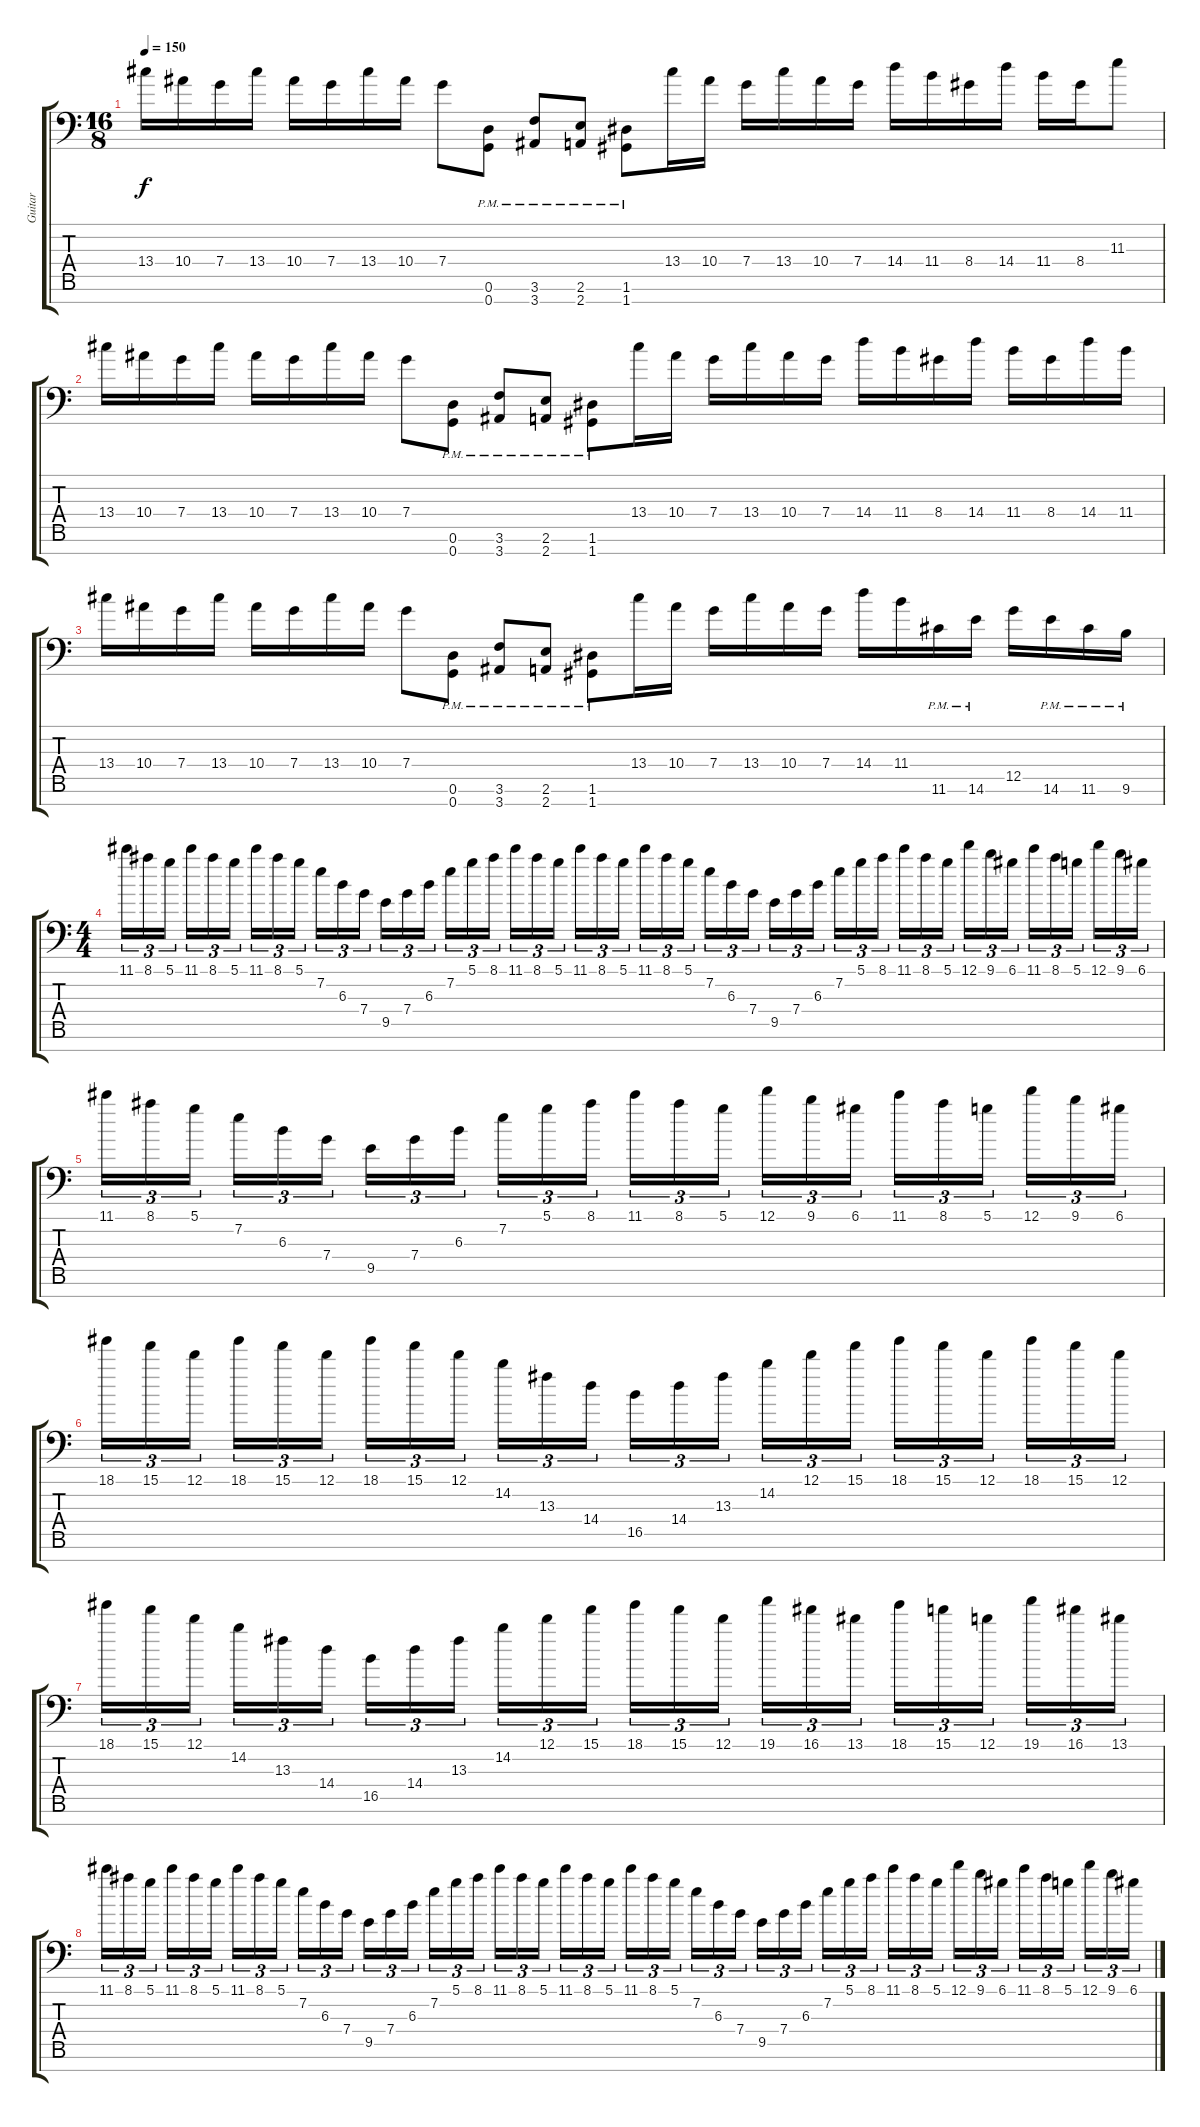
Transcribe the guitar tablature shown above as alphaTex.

\track ("Guitar" "Guitar") {instrument distortionguitar}
\staff {score tabs}
\tuning (D4 A3 F3 C3 G2 D2 G1) {hide}
\ts (16 8)
\tempo 150
\clef f4
\ks c
13.4.16{dy f} 10.4.16 7.4.16 13.4.16 10.4.16 7.4.16 13.4.16 10.4.16 7.4.8 (0.6{pm} 0.7{pm}).8 (3.6{pm} 3.7{pm}).8 (2.6{pm} 2.7{pm}).8 (1.6{pm} 1.7{pm}).8 13.4.16 10.4.16 7.4.16 13.4.16 10.4.16 7.4.16 14.4.16 11.4.16 8.4.16 14.4.16 11.4.16 8.4.16 11.3.8 |
13.4.16 10.4.16 7.4.16 13.4.16 10.4.16 7.4.16 13.4.16 10.4.16 7.4.8 (0.6{pm} 0.7{pm}).8 (3.6{pm} 3.7{pm}).8 (2.6{pm} 2.7{pm}).8 (1.6{pm} 1.7{pm}).8 13.4.16 10.4.16 7.4.16 13.4.16 10.4.16 7.4.16 14.4.16 11.4.16 8.4.16 14.4.16 11.4.16 8.4.16 14.4.16 11.4.16 |
13.4.16 10.4.16 7.4.16 13.4.16 10.4.16 7.4.16 13.4.16 10.4.16 7.4.8 (0.6{pm} 0.7{pm}).8 (3.6{pm} 3.7{pm}).8 (2.6{pm} 2.7{pm}).8 (1.6{pm} 1.7{pm}).8 13.4.16 10.4.16 7.4.16 13.4.16 10.4.16 7.4.16 14.4.16 11.4.16 11.6{pm}.16 14.6{pm}.16 12.5.16 14.6{pm}.16 11.6{pm}.16 9.6{pm}.16 |
\ts (4 4)
11.1.16{tu (3 2)} 8.1.16{tu (3 2)} 5.1.16{tu (3 2) beam splitsecondary} 11.1.16{tu (3 2)} 8.1.16{tu (3 2)} 5.1.16{tu (3 2)} 11.1.16{tu (3 2)} 8.1.16{tu (3 2)} 5.1.16{tu (3 2) beam splitsecondary} 7.2.16{tu (3 2)} 6.3.16{tu (3 2)} 7.4.16{tu (3 2)} 9.5.16{tu (3 2)} 7.4.16{tu (3 2)} 6.3.16{tu (3 2) beam splitsecondary} 7.2.16{tu (3 2)} 5.1.16{tu (3 2)} 8.1.16{tu (3 2)} 11.1.16{tu (3 2)} 8.1.16{tu (3 2)} 5.1.16{tu (3 2) beam splitsecondary} 11.1.16{tu (3 2)} 8.1.16{tu (3 2)} 5.1.16{tu (3 2)} 11.1.16{tu (3 2)} 8.1.16{tu (3 2)} 5.1.16{tu (3 2) beam splitsecondary} 7.2.16{tu (3 2)} 6.3.16{tu (3 2)} 7.4.16{tu (3 2)} 9.5.16{tu (3 2)} 7.4.16{tu (3 2)} 6.3.16{tu (3 2) beam splitsecondary} 7.2.16{tu (3 2)} 5.1.16{tu (3 2)} 8.1.16{tu (3 2)} 11.1.16{tu (3 2)} 8.1.16{tu (3 2)} 5.1.16{tu (3 2) beam splitsecondary} 12.1.16{tu (3 2)} 9.1.16{tu (3 2)} 6.1.16{tu (3 2)} 11.1.16{tu (3 2)} 8.1.16{tu (3 2)} 5.1.16{tu (3 2) beam splitsecondary} 12.1.16{tu (3 2)} 9.1.16{tu (3 2)} 6.1.16{tu (3 2)} |
11.1.16{tu (3 2)} 8.1.16{tu (3 2)} 5.1.16{tu (3 2) beam splitsecondary} 7.2.16{tu (3 2)} 6.3.16{tu (3 2)} 7.4.16{tu (3 2)} 9.5.16{tu (3 2)} 7.4.16{tu (3 2)} 6.3.16{tu (3 2) beam splitsecondary} 7.2.16{tu (3 2)} 5.1.16{tu (3 2)} 8.1.16{tu (3 2)} 11.1.16{tu (3 2)} 8.1.16{tu (3 2)} 5.1.16{tu (3 2) beam splitsecondary} 12.1.16{tu (3 2)} 9.1.16{tu (3 2)} 6.1.16{tu (3 2)} 11.1.16{tu (3 2)} 8.1.16{tu (3 2)} 5.1.16{tu (3 2) beam splitsecondary} 12.1.16{tu (3 2)} 9.1.16{tu (3 2)} 6.1.16{tu (3 2)} |
18.1.16{tu (3 2)} 15.1.16{tu (3 2)} 12.1.16{tu (3 2) beam splitsecondary} 18.1.16{tu (3 2)} 15.1.16{tu (3 2)} 12.1.16{tu (3 2)} 18.1.16{tu (3 2)} 15.1.16{tu (3 2)} 12.1.16{tu (3 2) beam splitsecondary} 14.2.16{tu (3 2)} 13.3.16{tu (3 2)} 14.4.16{tu (3 2)} 16.5.16{tu (3 2)} 14.4.16{tu (3 2)} 13.3.16{tu (3 2) beam splitsecondary} 14.2.16{tu (3 2)} 12.1.16{tu (3 2)} 15.1.16{tu (3 2)} 18.1.16{tu (3 2)} 15.1.16{tu (3 2)} 12.1.16{tu (3 2) beam splitsecondary} 18.1.16{tu (3 2)} 15.1.16{tu (3 2)} 12.1.16{tu (3 2)} |
18.1.16{tu (3 2)} 15.1.16{tu (3 2)} 12.1.16{tu (3 2) beam splitsecondary} 14.2.16{tu (3 2)} 13.3.16{tu (3 2)} 14.4.16{tu (3 2)} 16.5.16{tu (3 2)} 14.4.16{tu (3 2)} 13.3.16{tu (3 2) beam splitsecondary} 14.2.16{tu (3 2)} 12.1.16{tu (3 2)} 15.1.16{tu (3 2)} 18.1.16{tu (3 2)} 15.1.16{tu (3 2)} 12.1.16{tu (3 2) beam splitsecondary} 19.1.16{tu (3 2)} 16.1.16{tu (3 2)} 13.1.16{tu (3 2)} 18.1.16{tu (3 2)} 15.1.16{tu (3 2)} 12.1.16{tu (3 2) beam splitsecondary} 19.1.16{tu (3 2)} 16.1.16{tu (3 2)} 13.1.16{tu (3 2)} |
11.1.16{tu (3 2)} 8.1.16{tu (3 2)} 5.1.16{tu (3 2) beam splitsecondary} 11.1.16{tu (3 2)} 8.1.16{tu (3 2)} 5.1.16{tu (3 2)} 11.1.16{tu (3 2)} 8.1.16{tu (3 2)} 5.1.16{tu (3 2) beam splitsecondary} 7.2.16{tu (3 2)} 6.3.16{tu (3 2)} 7.4.16{tu (3 2)} 9.5.16{tu (3 2)} 7.4.16{tu (3 2)} 6.3.16{tu (3 2) beam splitsecondary} 7.2.16{tu (3 2)} 5.1.16{tu (3 2)} 8.1.16{tu (3 2)} 11.1.16{tu (3 2)} 8.1.16{tu (3 2)} 5.1.16{tu (3 2) beam splitsecondary} 11.1.16{tu (3 2)} 8.1.16{tu (3 2)} 5.1.16{tu (3 2)} 11.1.16{tu (3 2)} 8.1.16{tu (3 2)} 5.1.16{tu (3 2) beam splitsecondary} 7.2.16{tu (3 2)} 6.3.16{tu (3 2)} 7.4.16{tu (3 2)} 9.5.16{tu (3 2)} 7.4.16{tu (3 2)} 6.3.16{tu (3 2) beam splitsecondary} 7.2.16{tu (3 2)} 5.1.16{tu (3 2)} 8.1.16{tu (3 2)} 11.1.16{tu (3 2)} 8.1.16{tu (3 2)} 5.1.16{tu (3 2) beam splitsecondary} 12.1.16{tu (3 2)} 9.1.16{tu (3 2)} 6.1.16{tu (3 2)} 11.1.16{tu (3 2)} 8.1.16{tu (3 2)} 5.1.16{tu (3 2) beam splitsecondary} 12.1.16{tu (3 2)} 9.1.16{tu (3 2)} 6.1.16{tu (3 2)}
